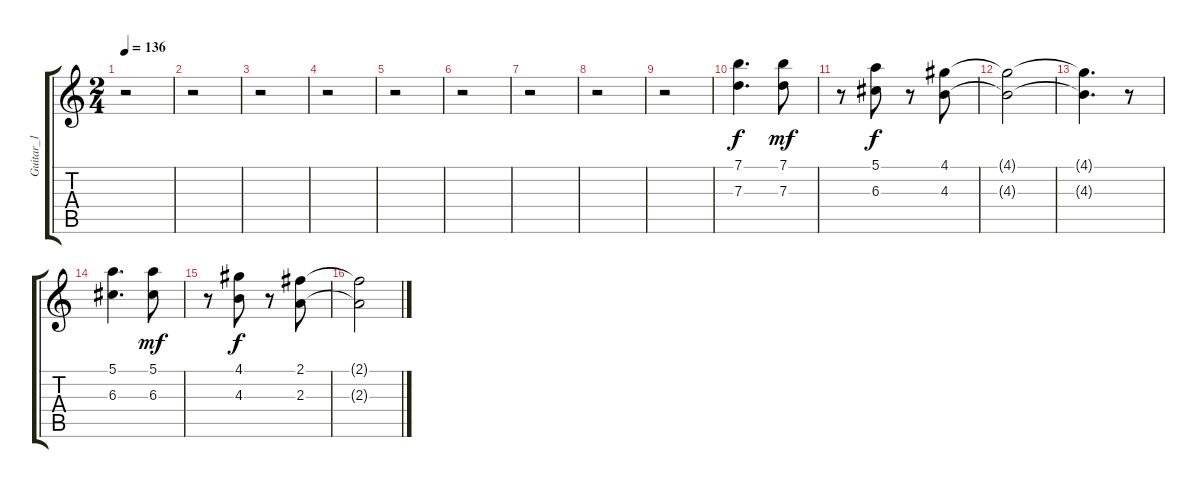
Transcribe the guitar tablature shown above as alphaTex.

\track ("Guitar_1" "Guitar_1") {instrument acousticguitarnylon}
\staff {score tabs}
\tuning (E4 B3 G3 D3 A2 E2) {hide}
\ts (2 4)
\tempo 136
\clef g2
\ks c
r.2{dy f} |
r.2 |
r.2 |
r.2 |
r.2 |
r.2 |
r.2 |
r.2 |
r.2 |
(7.1 7.3).4{d} (7.1 7.3).8{dy mf} |
r.8 (5.1 6.3).8{dy f} r.8 (4.1 4.3).8 |
(4.1{t} 4.3{t}).2 |
(4.1{t} 4.3{t}).4{d} r.8 |
(5.1 6.3).4{d} (5.1 6.3).8{dy mf} |
r.8 (4.1 4.3).8{dy f} r.8 (2.1 2.3).8 |
(2.1{t} 2.3{t}).2
